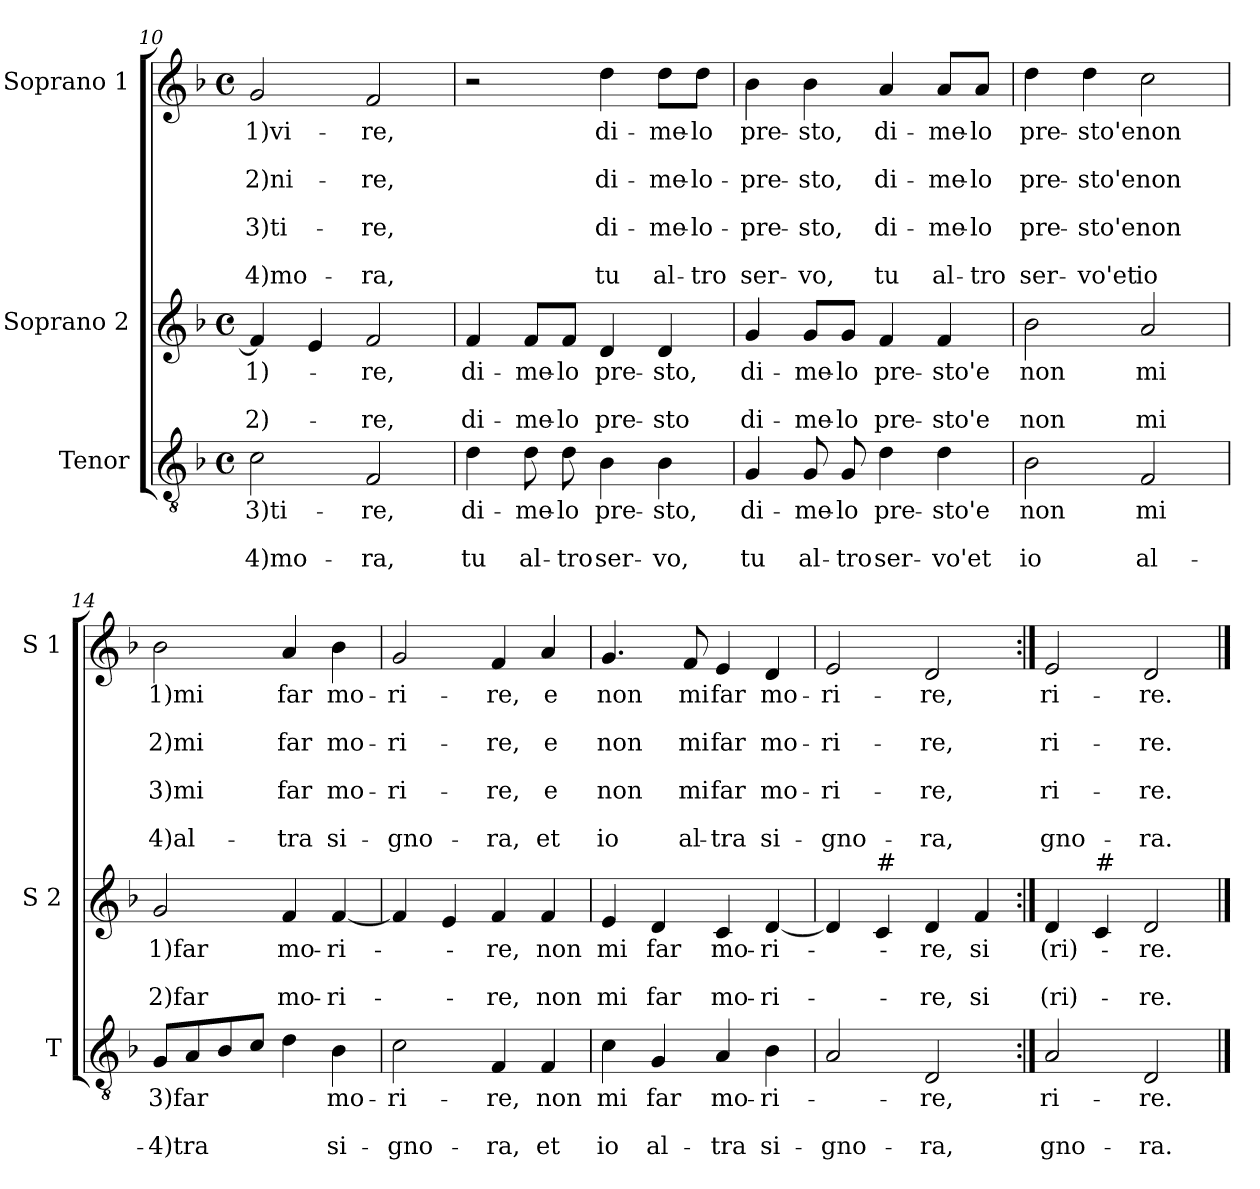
**kern	**text	**text	**text	**kern	**text	**text	**text	**kern	**text	**text	**text	**text	**text	**text	**text
*part3	*part3	*part3	*part3	*part2	*part2	*part2	*part2	*part1	*part1	*part1	*part1	*part1	*part1	*part1	*part1
*staff3	*staff3	*staff3	*staff3	*staff2	*staff2	*staff2	*staff2	*staff1	*staff1	*staff1	*staff1	*staff1	*staff1	*staff1	*staff1
*I"Tenor	*	*	*	*I"Soprano 2	*	*	*	*I"Soprano 1	*	*	*	*	*	*	*
*I'T	*	*	*	*I'S 2	*	*	*	*I'S 1	*	*	*	*	*	*	*
!!LO:PB:g=z
*clefGv2	*	*	*	*clefG2	*	*	*	*clefG2	*	*	*	*	*	*	*
*k[b-]	*	*	*	*k[b-]	*	*	*	*k[b-]	*	*	*	*	*	*	*
*F:	*	*	*	*F:	*	*	*	*F:	*	*	*	*	*	*	*
*M4/4	*	*	*	*M4/4	*	*	*	*M4/4	*	*	*	*	*	*	*
*met(c)	*	*	*	*met(c)	*	*	*	*met(c)	*	*	*	*	*	*	*
=10	=10	=10	=10	=10	=10	=10	=10	=10	=10	=10	=10	=10	=10	=10	=10
!	!LO:LY:b	!	!LO:LY:b	!	!LO:LY:b	!	!LO:LY:b	!	!LO:LY:b	!	!LO:LY:b	!	!LO:LY:b	!	!LO:LY:b
2c\	-3)ti-	.	4)mo-	4f/]	-1)-	.	-2)-	2g/	1)vi-	.	-2)ni-	.	-3)ti-	.	-4)mo-
.	.	.	.	4e/	.	.	.	.	.	.	.	.	.	.	.
!	!LO:LY:b	!	!LO:LY:b	!	!LO:LY:b	!	!LO:LY:b	!	!LO:LY:b	!	!LO:LY:b	!	!LO:LY:b	!	!LO:LY:b
2F/	-re,	.	-ra,	2f/	-re,	.	-re,	2f/	-re,	.	-re,	.	-re,	.	-ra,
=11	=11	=11	=11	=11	=11	=11	=11	=11	=11	=11	=11	=11	=11	=11	=11
!	!LO:LY:b	!	!LO:LY:b	!	!LO:LY:b	!	!LO:LY:b	!	!	!	!	!	!	!	!
4d\	di-	.	tu	4f/	di-	.	di-	2r	.	.	.	.	.	.	.
!	!LO:LY:b	!	!LO:LY:b	!	!LO:LY:b	!	!LO:LY:b	!	!	!	!	!	!	!	!
8d\	-me-	.	al-	8f/L	-me-	.	-me-	.	.	.	.	.	.	.	.
!	!LO:LY:b	!	!LO:LY:b	!	!LO:LY:b	!	!LO:LY:b	!	!	!	!	!	!	!	!
8d\	-lo	.	-tro	8f/J	-lo	.	-lo	.	.	.	.	.	.	.	.
!	!LO:LY:b	!	!LO:LY:b	!	!LO:LY:b	!	!LO:LY:b	!	!LO:LY:b	!	!LO:LY:b	!	!LO:LY:b	!	!LO:LY:b
4B-\	pre-	.	ser-	4d/	pre-	.	pre-	4dd\	di-	.	di-	.	di-	.	tu
!	!LO:LY:b	!	!LO:LY:b	!	!LO:LY:b	!	!LO:LY:b	!	!LO:LY:b	!	!LO:LY:b	!	!LO:LY:b	!	!LO:LY:b
4B-\	-sto,	.	-vo,	4d/	-sto,	.	-sto	8dd\L	-me-	.	-me-	.	-me-	.	al-
!	!	!	!	!	!	!	!	!	!LO:LY:b	!	!LO:LY:b	!	!LO:LY:b	!	!LO:LY:b
.	.	.	.	.	.	.	.	8dd\J	-lo	.	-lo-	.	-lo-	.	-tro
=12	=12	=12	=12	=12	=12	=12	=12	=12	=12	=12	=12	=12	=12	=12	=12
!	!LO:LY:b	!	!LO:LY:b	!	!LO:LY:b	!	!LO:LY:b	!	!LO:LY:b	!	!LO:LY:b	!	!LO:LY:b	!	!LO:LY:b
4G/	di-	.	tu	4g/	di-	.	di-	4b-\	pre-	.	-pre-	.	-pre-	.	ser-
!	!LO:LY:b	!	!LO:LY:b	!	!LO:LY:b	!	!LO:LY:b	!	!LO:LY:b	!	!LO:LY:b	!	!LO:LY:b	!	!LO:LY:b
8G/	-me-	.	al-	8g/L	-me-	.	-me-	4b-\	-sto,	.	-sto,	.	-sto,	.	-vo,
!	!LO:LY:b	!	!LO:LY:b	!	!LO:LY:b	!	!LO:LY:b	!	!	!	!	!	!	!	!
8G/	-lo	.	-tro	8g/J	-lo	.	-lo	.	.	.	.	.	.	.	.
!	!LO:LY:b	!	!LO:LY:b	!	!LO:LY:b	!	!LO:LY:b	!	!LO:LY:b	!	!LO:LY:b	!	!LO:LY:b	!	!LO:LY:b
4d\	pre-	.	ser-	4f/	pre-	.	pre-	4a/	di-	.	di-	.	di-	.	tu
!	!LO:LY:b	!	!LO:LY:b	!	!LO:LY:b	!	!LO:LY:b	!	!LO:LY:b	!	!LO:LY:b	!	!LO:LY:b	!	!LO:LY:b
4d\	-sto'e	.	-vo'et	4f/	-sto'e	.	-sto'e	8a/L	-me-	.	-me-	.	-me-	.	al-
!	!	!	!	!	!	!	!	!	!LO:LY:b	!	!LO:LY:b	!	!LO:LY:b	!	!LO:LY:b
.	.	.	.	.	.	.	.	8a/J	-lo	.	-lo	.	-lo	.	-tro
=13	=13	=13	=13	=13	=13	=13	=13	=13	=13	=13	=13	=13	=13	=13	=13
!	!LO:LY:b	!	!LO:LY:b	!	!LO:LY:b	!	!LO:LY:b	!	!LO:LY:b	!	!LO:LY:b	!	!LO:LY:b	!	!LO:LY:b
2B-\	non	.	io	2b-\	non	.	non	4dd\	pre-	.	pre-	.	pre-	.	ser-
!	!	!	!	!	!	!	!	!	!LO:LY:b	!	!LO:LY:b	!	!LO:LY:b	!	!LO:LY:b
.	.	.	.	.	.	.	.	4dd\	-sto'e	.	-sto'e	.	-sto'e	.	-vo'et
!	!LO:LY:b	!	!LO:LY:b	!	!LO:LY:b	!	!LO:LY:b	!	!LO:LY:b	!	!LO:LY:b	!	!LO:LY:b	!	!LO:LY:b
2F/	mi	.	al-	2a/	mi	.	mi	2cc\	non	.	non	.	non	.	io
!!LO:LB:g=z
=14	=14	=14	=14	=14	=14	=14	=14	=14	=14	=14	=14	=14	=14	=14	=14
!	!LO:LY:b	!	!LO:LY:b	!	!LO:LY:b	!	!LO:LY:b	!	!LO:LY:b	!	!LO:LY:b	!	!LO:LY:b	!	!LO:LY:b
8G/L	3)far	.	-4)tra	2g/	1)far	.	2)far	2b-\	1)mi	.	2)mi	.	3)mi	.	4)al-
8A/	.	.	.	.	.	.	.	.	.	.	.	.	.	.	.
8B-/	.	.	.	.	.	.	.	.	.	.	.	.	.	.	.
8c/J	.	.	.	.	.	.	.	.	.	.	.	.	.	.	.
!	!	!	!	!	!LO:LY:b	!	!LO:LY:b	!	!LO:LY:b	!	!LO:LY:b	!	!LO:LY:b	!	!LO:LY:b
4d\	.	.	.	4f/	mo-	.	mo-	4a/	far	.	far	.	far	.	-tra
!	!LO:LY:b	!	!LO:LY:b	!	!LO:LY:b	!	!LO:LY:b	!	!LO:LY:b	!	!LO:LY:b	!	!LO:LY:b	!	!LO:LY:b
4B-\	mo-	.	si-	[4f/	-ri-	.	-ri-	4b-\	mo-	.	mo-	.	mo-	.	si-
=15	=15	=15	=15	=15	=15	=15	=15	=15	=15	=15	=15	=15	=15	=15	=15
!	!LO:LY:b	!	!LO:LY:b	!	!	!	!	!	!LO:LY:b	!	!LO:LY:b	!	!LO:LY:b	!	!LO:LY:b
2c\	-ri-	.	-gno-	4f/]	.	.	.	2g/	-ri-	.	-ri-	.	-ri-	.	-gno-
.	.	.	.	4e/	.	.	.	.	.	.	.	.	.	.	.
!	!LO:LY:b	!	!LO:LY:b	!	!LO:LY:b	!	!LO:LY:b	!	!LO:LY:b	!	!LO:LY:b	!	!LO:LY:b	!	!LO:LY:b
4F/	-re,	.	-ra,	4f/	-re,	.	-re,	4f/	-re,	.	-re,	.	-re,	.	-ra,
!	!LO:LY:b	!	!LO:LY:b	!	!LO:LY:b	!	!LO:LY:b	!	!LO:LY:b	!	!LO:LY:b	!	!LO:LY:b	!	!LO:LY:b
4F/	non	.	et	4f/	non	.	non	4a/	e	.	e	.	e	.	et
=16	=16	=16	=16	=16	=16	=16	=16	=16	=16	=16	=16	=16	=16	=16	=16
!	!LO:LY:b	!	!LO:LY:b	!	!LO:LY:b	!	!LO:LY:b	!	!LO:LY:b	!	!LO:LY:b	!	!LO:LY:b	!	!LO:LY:b
4c\	mi	.	io	4e/	mi	.	mi	4.g/	non	.	non	.	non	.	io
!	!LO:LY:b	!	!LO:LY:b	!	!LO:LY:b	!	!LO:LY:b	!	!	!	!	!	!	!	!
4G/	far	.	al-	4d/	far	.	far	.	.	.	.	.	.	.	.
!	!	!	!	!	!	!	!	!	!LO:LY:b	!	!LO:LY:b	!	!LO:LY:b	!	!LO:LY:b
.	.	.	.	.	.	.	.	8f/	mi	.	mi	.	mi	.	al-
!	!LO:LY:b	!	!LO:LY:b	!	!LO:LY:b	!	!LO:LY:b	!	!LO:LY:b	!	!LO:LY:b	!	!LO:LY:b	!	!LO:LY:b
4A/	mo-	.	-tra	4c/	mo-	.	mo-	4e/	far	.	far	.	far	.	-tra
!	!LO:LY:b	!	!LO:LY:b	!	!LO:LY:b	!	!LO:LY:b	!	!LO:LY:b	!	!LO:LY:b	!	!LO:LY:b	!	!LO:LY:b
4B-\	-ri-	.	si-	[4d/	-ri-	.	-ri-	4d/	mo-	.	mo-	.	mo-	.	si-
=17	=17	=17	=17	=17	=17	=17	=17	=17	=17	=17	=17	=17	=17	=17	=17
!	!	!	!LO:LY:b	!	!	!	!	!	!LO:LY:b	!	!LO:LY:b	!	!LO:LY:b	!	!LO:LY:b
2A/	.	.	-gno-	4d/]	.	.	.	2e/	-ri-	.	-ri-	.	-ri-	.	-gno-
!	!	!	!	!LO:TX:a:t=#	!	!	!	!	!	!	!	!	!	!	!
.	.	.	.	4c/	.	.	.	.	.	.	.	.	.	.	.
!	!LO:LY:b	!	!LO:LY:b	!	!LO:LY:b	!	!LO:LY:b	!	!LO:LY:b	!	!LO:LY:b	!	!LO:LY:b	!	!LO:LY:b
2D/	-re,	.	-ra,	4d/	-re,	.	-re,	2d/	-re,	.	-re,	.	-re,	.	-ra,
!	!	!	!	!	!LO:LY:b	!	!LO:LY:b	!	!	!	!	!	!	!	!
.	.	.	.	4f/	si	.	si	.	.	.	.	.	.	.	.
=18:|!	=18:|!	=18:|!	=18:|!	=18:|!	=18:|!	=18:|!	=18:|!	=18:|!	=18:|!	=18:|!	=18:|!	=18:|!	=18:|!	=18:|!	=18:|!
!	!LO:LY:b	!	!LO:LY:b	!	!LO:LY:b	!	!LO:LY:b	!	!LO:LY:b	!	!LO:LY:b	!	!LO:LY:b	!	!LO:LY:b
2A/	ri-	.	gno-	4d/	(ri)-	.	(ri)-	2e/	ri-	.	ri-	.	ri-	.	gno-
!	!	!	!	!LO:TX:a:t=#	!	!	!	!	!	!	!	!	!	!	!
.	.	.	.	4c/	.	.	.	.	.	.	.	.	.	.	.
!	!LO:LY:b	!	!LO:LY:b	!	!LO:LY:b	!	!LO:LY:b	!	!LO:LY:b	!	!LO:LY:b	!	!LO:LY:b	!	!LO:LY:b
2D/	-re.	.	-ra.	2d/	-re.	.	-re.	2d/	-re.	.	-re.	.	-re.	.	-ra.
==	==	==	==	==	==	==	==	==	==	==	==	==	==	==	==
*-	*-	*-	*-	*-	*-	*-	*-	*-	*-	*-	*-	*-	*-	*-	*-
